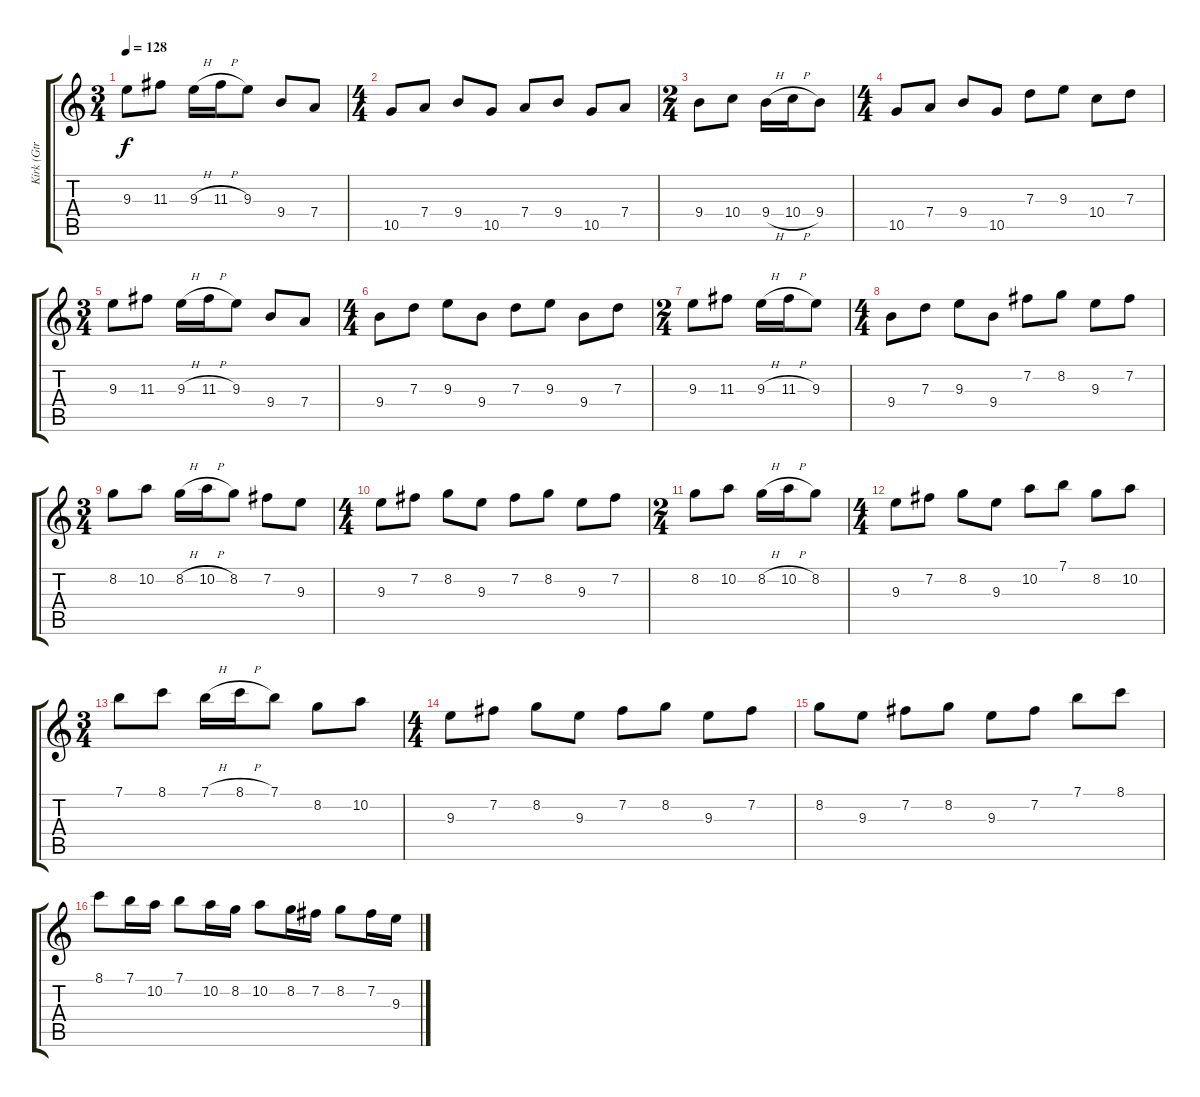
\track ("Kirk (Gtr 3)" "Kirk (Gtr ") {instrument distortionguitar}
\staff {score tabs}
\tuning (E4 B3 G3 D3 A2 E2) {hide}
\ts (3 4)
\tempo 128
\clef g2
\ks c
9.3.8{dy f} 11.3.8 9.3{h}.16 11.3{h}.16 9.3.8 9.4.8 7.4.8 |
\ts (4 4)
10.5.8 7.4.8 9.4.8 10.5.8 7.4.8 9.4.8 10.5.8 7.4.8 |
\ts (2 4)
9.4.8 10.4.8 9.4{h}.16 10.4{h}.16 9.4.8 |
\ts (4 4)
10.5.8 7.4.8 9.4.8 10.5.8 7.3.8 9.3.8 10.4.8 7.3.8 |
\ts (3 4)
9.3.8 11.3.8 9.3{h}.16 11.3{h}.16 9.3.8 9.4.8 7.4.8 |
\ts (4 4)
9.4.8 7.3.8 9.3.8 9.4.8 7.3.8 9.3.8 9.4.8 7.3.8 |
\ts (2 4)
9.3.8 11.3.8 9.3{h}.16 11.3{h}.16 9.3.8 |
\ts (4 4)
9.4.8 7.3.8 9.3.8 9.4.8 7.2.8 8.2.8 9.3.8 7.2.8 |
\ts (3 4)
8.2.8 10.2.8 8.2{h}.16 10.2{h}.16 8.2.8 7.2.8 9.3.8 |
\ts (4 4)
9.3.8 7.2.8 8.2.8 9.3.8 7.2.8 8.2.8 9.3.8 7.2.8 |
\ts (2 4)
8.2.8 10.2.8 8.2{h}.16 10.2{h}.16 8.2.8 |
\ts (4 4)
9.3.8 7.2.8 8.2.8 9.3.8 10.2.8 7.1.8 8.2.8 10.2.8 |
\ts (3 4)
7.1.8 8.1.8 7.1{h}.16 8.1{h}.16 7.1.8 8.2.8 10.2.8 |
\ts (4 4)
9.3.8 7.2.8 8.2.8 9.3.8 7.2.8 8.2.8 9.3.8 7.2.8 |
8.2.8 9.3.8 7.2.8 8.2.8 9.3.8 7.2.8 7.1.8 8.1.8 |
8.1.8 7.1.16 10.2.16 7.1.8 10.2.16 8.2.16 10.2.8 8.2.16 7.2.16 8.2.8 7.2.16 9.3.16
